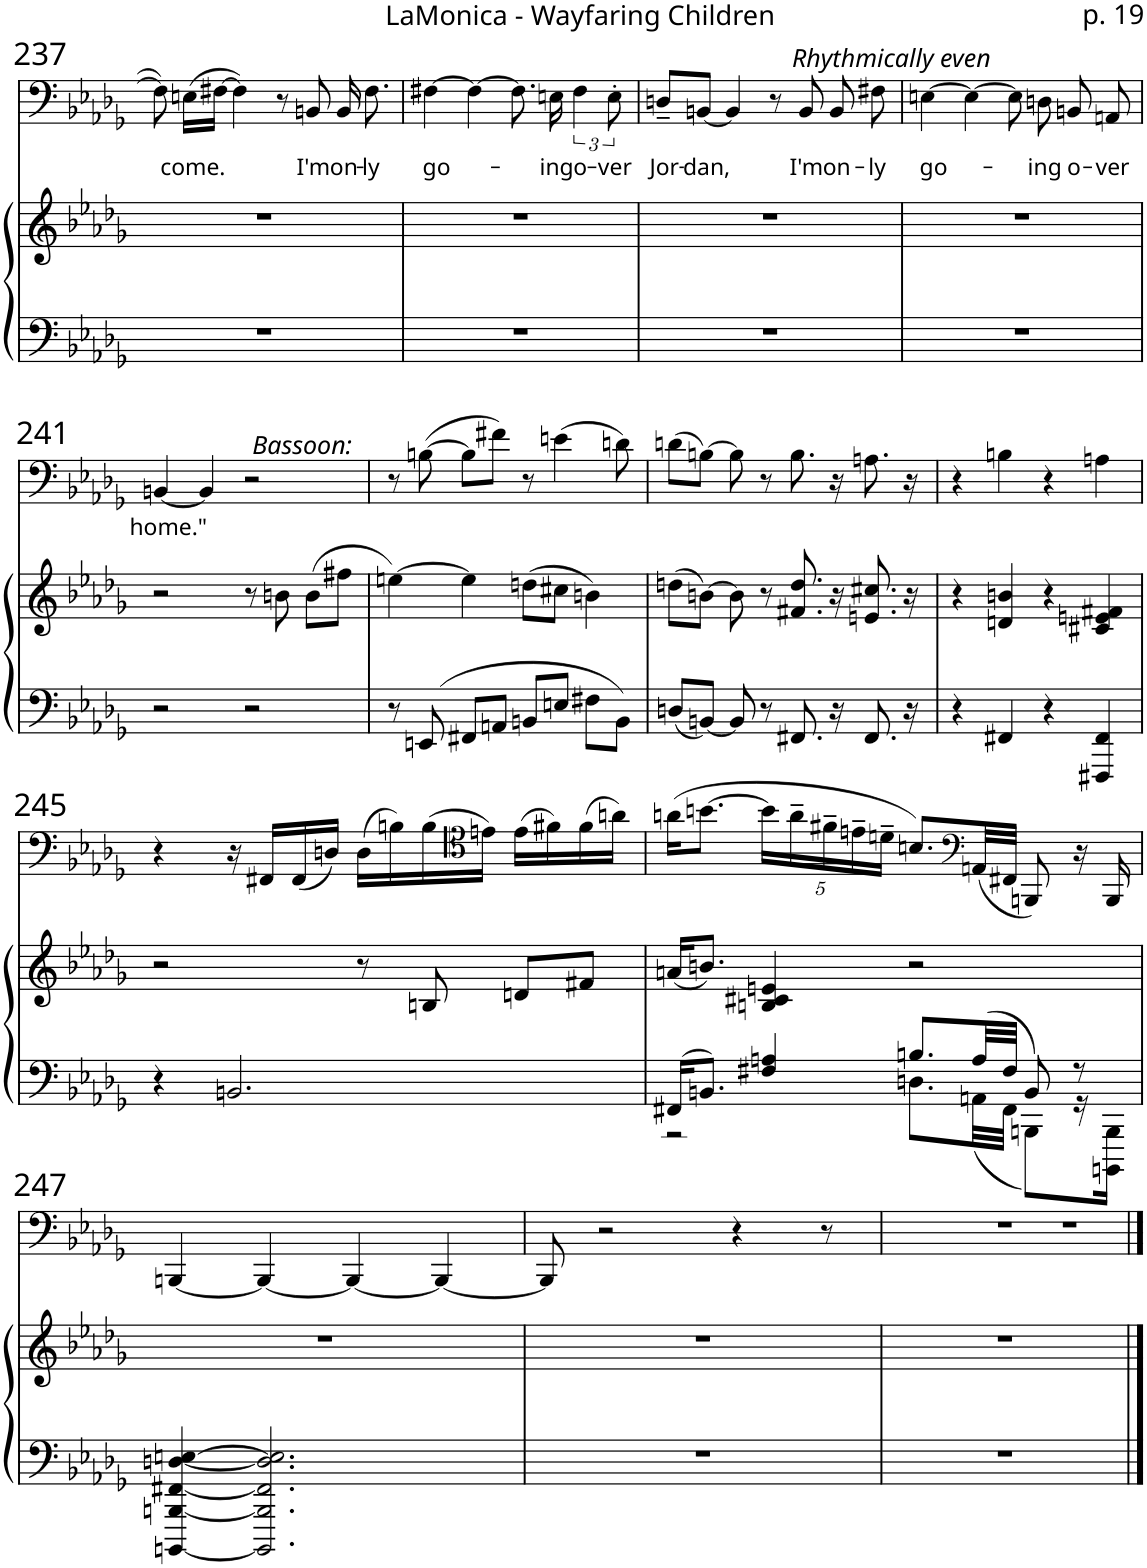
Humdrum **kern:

**kern	**kern	**kern	**text
*part2	*part2	*part1	*part1
*staff3	*staff2	*staff1	*staff1
*I"Piano	*	*I"Bassoon	*
*I'Pno	*	*I'Bsn	*
!!LO:PB:g=z
*clefF4	*clefG2	*clefF4	*
*k[b-e-a-d-g-]	*k[b-e-a-d-g-]	*k[b-e-a-d-g-]	*
*M4/4	*M4/4	*M4/4	*
=237	=237	=237	=237
1r	1r	8F#\]	.
!	!	!	!LO:LY:b
.	.	(16En\LL	come.
.	.	[16F#X\JJ	.
.	.	4F#\])	.
.	.	8r	.
!	!	!	!LO:LY:b
.	.	8BBn/	I'm
!	!	!	!LO:LY:b
.	.	16BB/	on-
!	!	!	!LO:LY:b
.	.	8.F#\	-ly
=238	=238	=238	=238
!	!	!	!LO:LY:b
1r	1r	[4F#X\	go-
.	.	4F#\_	.
.	.	8.F#\]	.
!	!	!	!LO:LY:b
.	.	16En\	-ing
!	!	!	!LO:LY:b
.	.	6F#\	o-
!	!	!	!LO:LY:b
.	.	12E'\	-ver
=239	=239	=239	=239
!	!	!	!LO:LY:b
1r	1r	8Dn~/L	Jor-
!	!	!	!LO:LY:b
.	.	[8BBn/J	-dan,
.	.	4BB/]	.
.	.	8r	.
!	!	!LO:TX:a:i:t=Rhythmically even	!
!	!	!	!LO:LY:b
.	.	8BB/	I'm
!	!	!	!LO:LY:b
.	.	8BB/	on-
!	!	!	!LO:LY:b
.	.	8F#X\	-ly
=240	=240	=240	=240
!	!	!	!LO:LY:b
1r	1r	[4En\	go-
.	.	4E\_	.
.	.	8E\]	.
!	!	!	!LO:LY:b
.	.	8Dn\	-ing
!	!	!	!LO:LY:b
.	.	8BBn/	o-
!	!	!	!LO:LY:b
.	.	8AAn/	-ver
!!LO:LB:g=z
=241	=241	=241	=241
!	!	!	!LO:LY:b
2r	2r	[4BBn/	home."
.	.	4BB/]	.
!	!	!LO:TX:a:i:t=Bassoon&colon;	!
2r	8r	2r	.
.	8bn\	.	.
.	8b\L	.	.
.	8ff#X\J	.	.
=242	=242	=242	=242
8r	[4een\	8r	.
8EEn/	.	([8Bn\	.
8FF#X/L	4ee\]	8B\L]	.
8AAn/J	.	8f#X\J)	.
8BBn/L	(8ddn\L	8r	.
8En/J	8cc#X\J	(4en\	.
8F#X\L	4bn\)	.	.
8BB\J	.	8dn\)	.
=243	=243	=243	=243
8Dn/L	(8ddn\L	(8dn\L	.
[8BBn/J	[8bn\J)	[8Bn\J)	.
8BB/]	8b\]	8B\]	.
8r	8r	8r	.
8.FF#X/	8.f#X/ 8.dd/	8.B\	.
16r	16r	16r	.
8.FF#/	8.en/ 8.cc#X/	8.An\	.
16r	16r	16r	.
=244	=244	=244	=244
4r	4r	4r	.
4FF#X/	4dn/ 4bn/	4Bn\	.
4r	4r	4r	.
4FFF#X/ 4FF#/	4c#X/ 4en/ 4f#X/	4An\	.
!!LO:LB:g=z
=245	=245	=245	=245
4r	2r	4r	.
2.BBn/	.	16r	.
.	.	16FF#X/LL	.
.	.	(16FF#/	.
.	.	16Dn/JJ)	.
.	8r	(16D\LL	.
.	.	16Bn\)	.
.	8Bn/	(16B\	.
*	*	*clefC4	*
.	.	16en\JJ)	.
.	8dn/L	(16e\LL	.
.	.	16f#X\)	.
.	8f#X/J	(16f#\	.
.	.	16an\JJ)	.
=246	=246	=246	=246
*^	*	*	*
16FF#X/KL	2r	(16an/KL	(16an\KL	.
8.BBn/J	.	8.bn/J)	[8.bn\J	.
*	*	*	*Xbrackettup	*
4F#X/ 4An/	.	4Bn/ 4c#X/ 4en/	20b\LL]	.
.	.	.	20a~\	.
.	.	.	20f#X~\	.
.	.	.	20en~\	.
.	.	.	20dn~\JJ	.
8.Bn/L	8.Dn\L	2r	8.Bn/L)	.
*	*	*	*clefF4	*
32A/LL	32AAn\LL	.	(32AAn/LL	.
32F#/JJJ	32FF#\JJJ	.	32FF#X/JJJ	.
8BB/	8BBBn\L	.	8BBBn/)	.
8r	16r	.	16r	.
.	16BBBBn\ 16BBB\JJ	.	16BBB/	.
*v	*v	*	*	*
!!LO:LB:g=z
=247	=247	=247	=247
[4BBBBn/ [4BBBn/ [4FF#X/ [4Dn/ [4En/	1r	[4BBBn/	.
2.BBBB/] 2.BBB/] 2.FF#/] 2.D/] 2.E/]	.	4BBB/_	.
.	.	4BBB/_	.
.	.	4BBB/_	.
=248	=248	=248	=248
1r	1r	8BBB/]	.
.	.	2r	.
.	.	4r	.
.	.	8r	.
=249	=249	=249	=249
1r	1r	1r	.
1ryy	1ryy	1r	.
==	==	==	==
*-	*-	*-	*-
